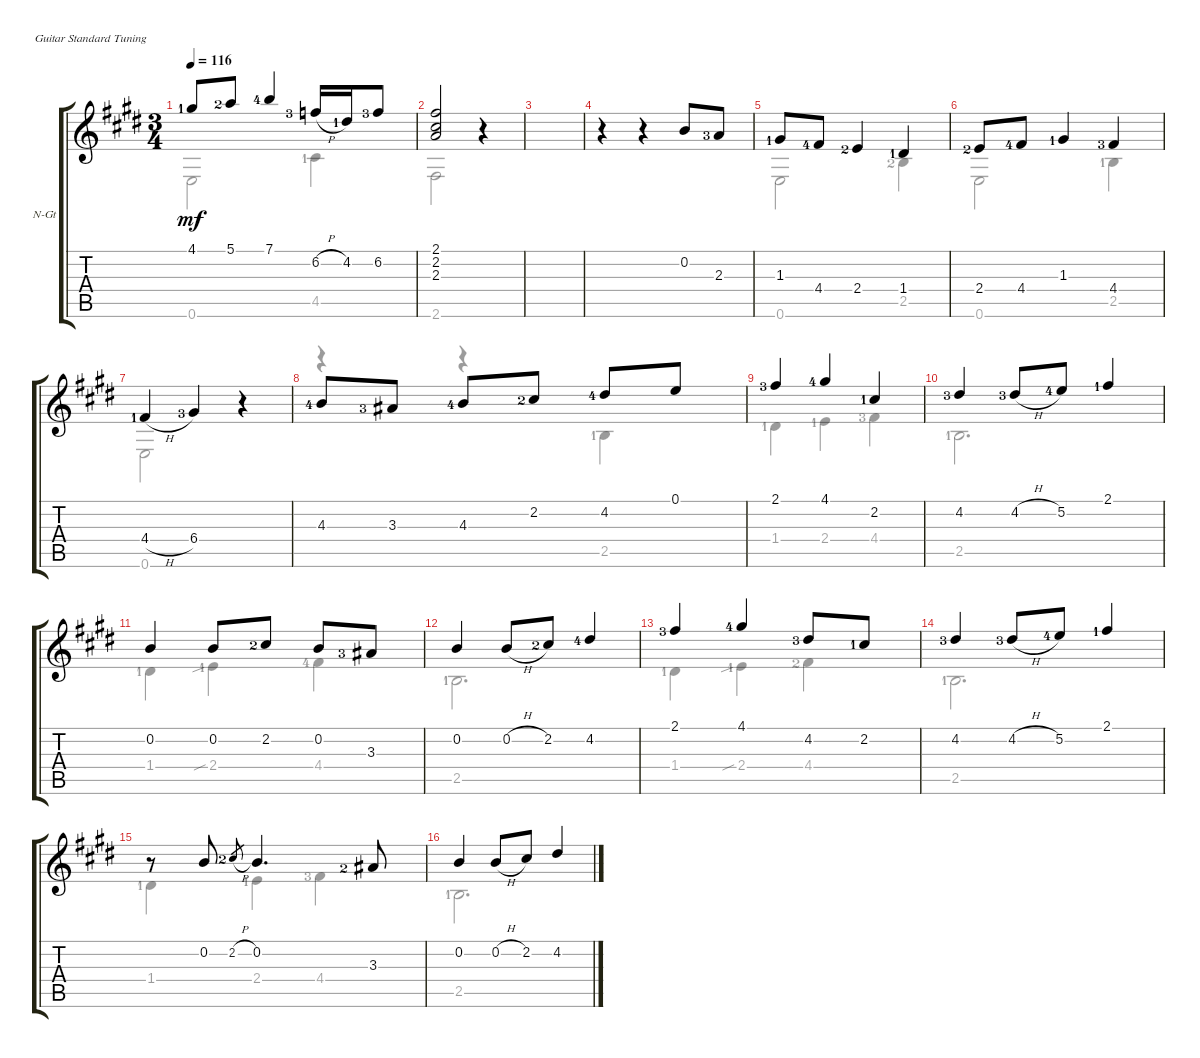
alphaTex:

\bracketExtendMode groupsimilarinstruments
\firstSystemTrackNameOrientation horizontal
\otherSystemsTrackNameOrientation horizontal
\track ("Guitar 1" "N-Gt") {instrument acousticguitarnylon}
\staff {score tabs}
\tuning (E4 B3 G3 D3 A2 E2)
\voice
\ts (3 4)
\tempo 116
\clef g2
\ks c#minor
4.1{lf 2}.8{dy mf} 5.1{lf 3}.8 7.1{lf 5}.4 6.2{h lf 4}.16 4.2{lf 2}.16 6.2{lf 4}.8 |
(2.1 2.2 2.3).2 r.4 |
|
r.4 r.4 0.2.8 2.3{lf 4}.8 |
1.3{lf 2}.8 4.4{lf 5}.8 2.4{lf 3}.4 1.4{lf 2}.4 |
2.4{lf 3}.8 4.4{lf 5}.8 1.3{lf 2}.4 4.4{lf 4}.4 |
4.4{h lf 2}.4 6.4{lf 4}.4 r.4 |
4.3{lf 5}.8 3.3{lf 4}.8 4.3{lf 5}.8 2.2{lf 3}.8 4.2{lf 5}.8 0.1.8 |
2.1{lf 4}.4 4.1{lf 5}.4 2.2{lf 2}.4 |
4.2{lf 4}.4 4.2{h lf 4}.8 5.2{lf 5}.8 2.1{lf 2}.4 |
0.2.4 0.2.8 2.2{lf 3}.8 0.2.8 3.3{lf 4}.8 |
0.2.4 0.2{h}.8 2.2{lf 3}.8 4.2{lf 5}.4 |
2.1{lf 4}.4 4.1{lf 5}.4 4.2{lf 4}.8 2.2{lf 2}.8 |
4.2{lf 4}.4 4.2{h lf 4}.8 5.2{lf 5}.8 2.1{lf 2}.4 |
r.8 0.2.8 2.2{h lf 3}.8{gr} 0.2.4{d} 3.3{lf 3}.8 |
0.2.4 0.2{h}.8 2.2.8 4.2.4
\voice
\clef g2
\ottava regular
\simile none
\ks c#minor
0.6.2{dy mf} 4.5{lf 2}.4 |
2.6.2 r.4 |
|
|
0.6.2 2.5{lf 3}.4 |
0.6.2 2.5{lf 2}.4 |
0.6.2 r.4 |
r.4 r.4 2.5{lf 2}.4 |
1.4{lf 2}.4 2.4{lf 2}.4 4.4{lf 4}.4 |
2.5{lf 2}.2{d} |
1.4{lf 2}.4 2.4{sib lf 2}.4 4.4{lf 5}.4 |
2.5{lf 2}.2{d} |
1.4{lf 2}.4 2.4{sib lf 2}.4 4.4{lf 3}.4 |
2.5{lf 2}.2{d} |
1.4{lf 2}.4 2.4{lf 2}.4 4.4{lf 4}.4 |
2.5{lf 2}.2{d}
